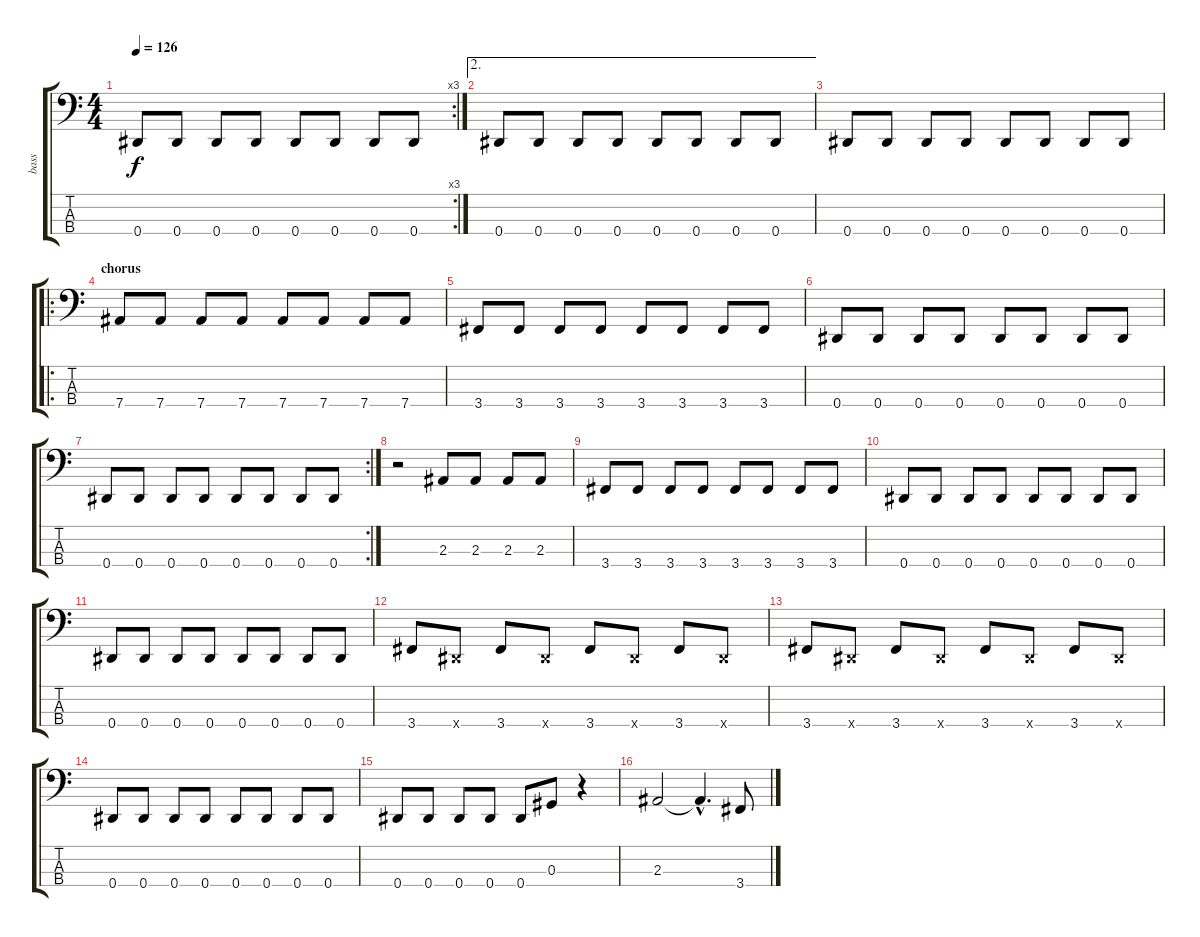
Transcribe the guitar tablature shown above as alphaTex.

\track ("bass" "bass") {instrument electricbasspick}
\staff {score tabs}
\tuning (Gb2 Db2 Ab1 Eb1) {hide}
\rc 3
\ts (4 4)
\tempo 126
\clef f4
\ks c
0.4.8{dy f} 0.4.8 0.4.8 0.4.8 0.4.8 0.4.8 0.4.8 0.4.8 |
\ae 2
0.4.8 0.4.8 0.4.8 0.4.8 0.4.8 0.4.8 0.4.8 0.4.8 |
0.4.8 0.4.8 0.4.8 0.4.8 0.4.8 0.4.8 0.4.8 0.4.8 |
\ro
\section ("" "chorus")
7.4.8 7.4.8 7.4.8 7.4.8 7.4.8 7.4.8 7.4.8 7.4.8 |
3.4.8 3.4.8 3.4.8 3.4.8 3.4.8 3.4.8 3.4.8 3.4.8 |
0.4.8 0.4.8 0.4.8 0.4.8 0.4.8 0.4.8 0.4.8 0.4.8 |
\rc 2
0.4.8 0.4.8 0.4.8 0.4.8 0.4.8 0.4.8 0.4.8 0.4.8 |
r.2 2.3.8 2.3.8 2.3.8 2.3.8 |
3.4.8 3.4.8 3.4.8 3.4.8 3.4.8 3.4.8 3.4.8 3.4.8 |
0.4.8 0.4.8 0.4.8 0.4.8 0.4.8 0.4.8 0.4.8 0.4.8 |
0.4.8 0.4.8 0.4.8 0.4.8 0.4.8 0.4.8 0.4.8 0.4.8 |
3.4.8 0.4{x}.8 3.4.8 0.4{x}.8 3.4.8 0.4{x}.8 3.4.8 0.4{x}.8 |
3.4.8 0.4{x}.8 3.4.8 0.4{x}.8 3.4.8 0.4{x}.8 3.4.8 0.4{x}.8 |
0.4.8 0.4.8 0.4.8 0.4.8 0.4.8 0.4.8 0.4.8 0.4.8 |
0.4.8 0.4.8 0.4.8 0.4.8 0.4.8 0.3.8 r.4 |
2.3.2 2.3{hac t}.4{d} 3.4.8
